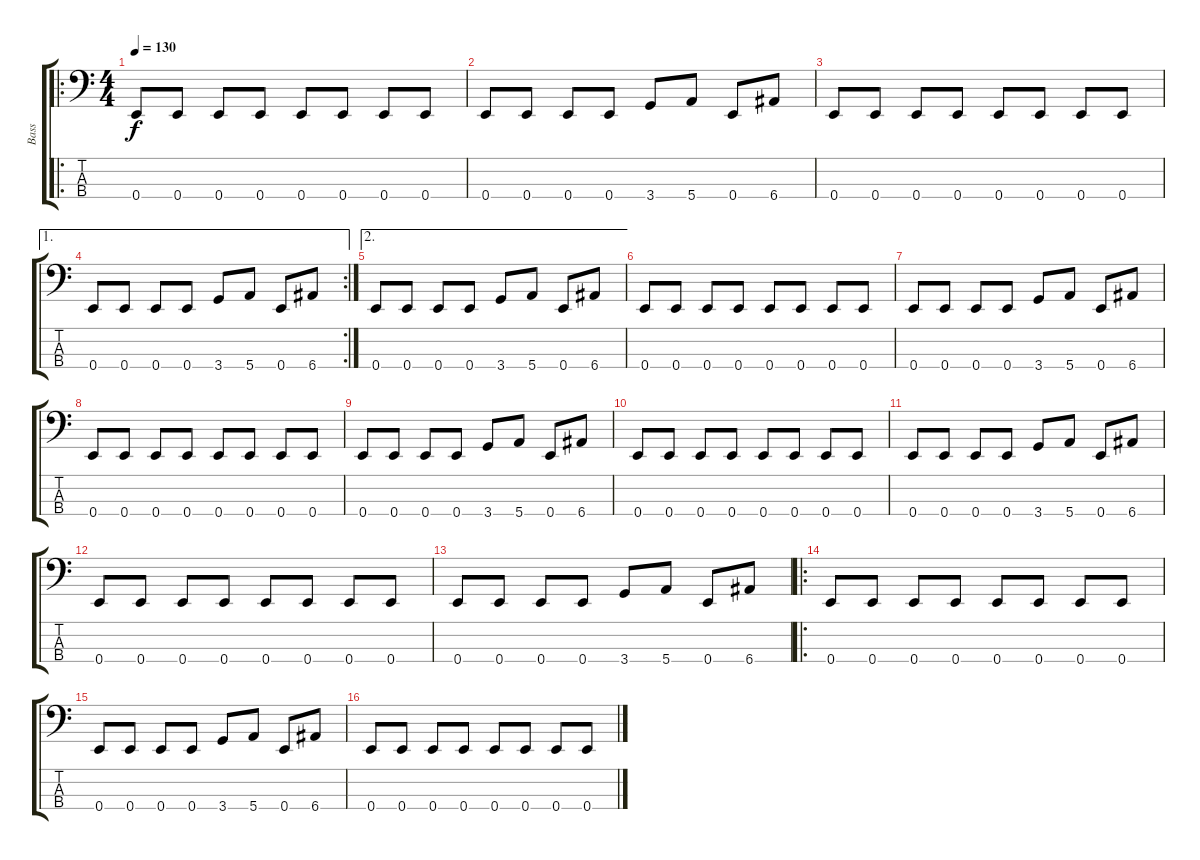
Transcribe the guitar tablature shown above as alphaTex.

\track ("Bass" "Bass") {instrument electricbassfinger}
\staff {score tabs}
\tuning (G2 D2 A1 E1) {hide}
\ro
\ts (4 4)
\tempo 130
\clef f4
\ks c
0.4.8{dy f} 0.4.8 0.4.8 0.4.8 0.4.8 0.4.8 0.4.8 0.4.8 |
0.4.8 0.4.8 0.4.8 0.4.8 3.4.8 5.4.8 0.4.8 6.4.8 |
0.4.8 0.4.8 0.4.8 0.4.8 0.4.8 0.4.8 0.4.8 0.4.8 |
\ae 1
\rc 2
0.4.8 0.4.8 0.4.8 0.4.8 3.4.8 5.4.8 0.4.8 6.4.8 |
\ae 2
0.4.8 0.4.8 0.4.8 0.4.8 3.4.8 5.4.8 0.4.8 6.4.8 |
0.4.8 0.4.8 0.4.8 0.4.8 0.4.8 0.4.8 0.4.8 0.4.8 |
0.4.8 0.4.8 0.4.8 0.4.8 3.4.8 5.4.8 0.4.8 6.4.8 |
0.4.8 0.4.8 0.4.8 0.4.8 0.4.8 0.4.8 0.4.8 0.4.8 |
0.4.8 0.4.8 0.4.8 0.4.8 3.4.8 5.4.8 0.4.8 6.4.8 |
0.4.8 0.4.8 0.4.8 0.4.8 0.4.8 0.4.8 0.4.8 0.4.8 |
0.4.8 0.4.8 0.4.8 0.4.8 3.4.8 5.4.8 0.4.8 6.4.8 |
0.4.8 0.4.8 0.4.8 0.4.8 0.4.8 0.4.8 0.4.8 0.4.8 |
0.4.8 0.4.8 0.4.8 0.4.8 3.4.8 5.4.8 0.4.8 6.4.8 |
\ro
0.4.8 0.4.8 0.4.8 0.4.8 0.4.8 0.4.8 0.4.8 0.4.8 |
0.4.8 0.4.8 0.4.8 0.4.8 3.4.8 5.4.8 0.4.8 6.4.8 |
0.4.8 0.4.8 0.4.8 0.4.8 0.4.8 0.4.8 0.4.8 0.4.8
